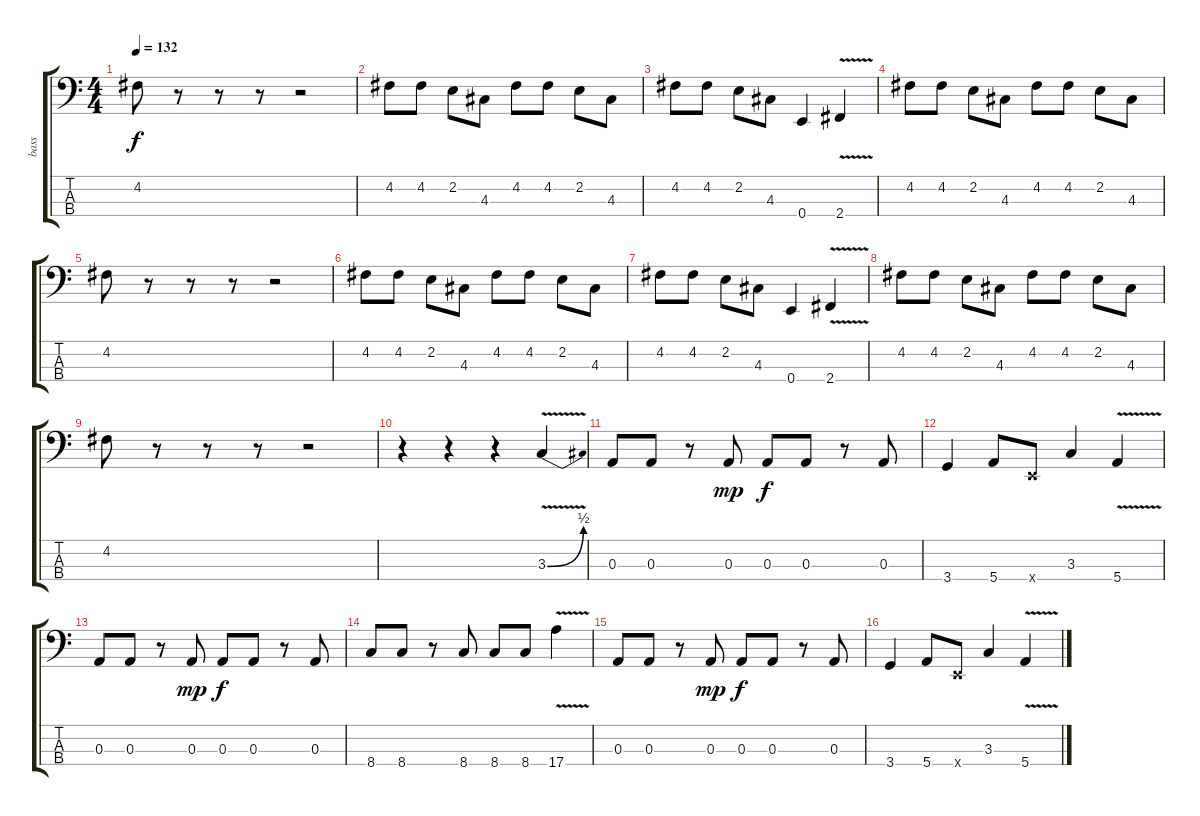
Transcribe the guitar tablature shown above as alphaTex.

\track ("bass" "bass") {instrument slapbass1}
\staff {score tabs}
\tuning (G2 D2 A1 E1) {hide}
\ts (4 4)
\tempo 132
\clef f4
\ks c
4.2.8{dy f} r.8 r.8 r.8 r.2 |
4.2.8 4.2.8 2.2.8 4.3.8 4.2.8 4.2.8 2.2.8 4.3.8 |
4.2.8 4.2.8 2.2.8 4.3.8 0.4.4 2.4{v}.4 |
4.2.8 4.2.8 2.2.8 4.3.8 4.2.8 4.2.8 2.2.8 4.3.8 |
4.2.8 r.8 r.8 r.8 r.2 |
4.2.8 4.2.8 2.2.8 4.3.8 4.2.8 4.2.8 2.2.8 4.3.8 |
4.2.8 4.2.8 2.2.8 4.3.8 0.4.4 2.4{v}.4 |
4.2.8 4.2.8 2.2.8 4.3.8 4.2.8 4.2.8 2.2.8 4.3.8 |
4.2.8 r.8 r.8 r.8 r.2 |
r.4 r.4 r.4 3.3{be (bend 0 0 60 2) v}.4 |
0.3.8 0.3.8 r.8 0.3.8{dy mp} 0.3.8{dy f} 0.3.8 r.8 0.3.8 |
3.4.4 5.4.8 0.4{x}.8 3.3.4 5.4{v}.4 |
0.3.8 0.3.8 r.8 0.3.8{dy mp} 0.3.8{dy f} 0.3.8 r.8 0.3.8 |
8.4.8 8.4.8 r.8 8.4.8 8.4.8 8.4.8 17.4{v}.4 |
0.3.8 0.3.8 r.8 0.3.8{dy mp} 0.3.8{dy f} 0.3.8 r.8 0.3.8 |
3.4.4 5.4.8 0.4{x}.8 3.3.4 5.4{v}.4
